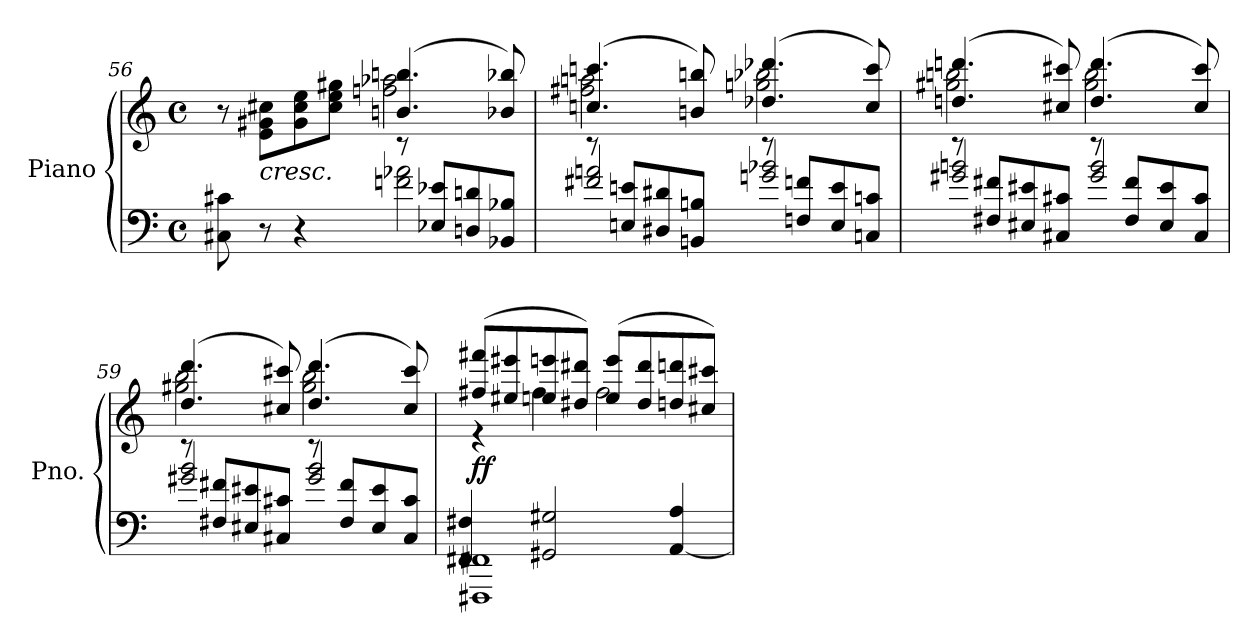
**kern	**kern	**dynam
*part1	*part1	*part1
*staff2	*staff1	*staff1/2
*I"Piano	*	*
*I'Pno.	*	*
*clefF4	*clefG2	*
*k[]	*k[]	*
*M4/4	*M4/4	*
*met(c)	*met(c)	*
=56	=56	=56
*^	*^	*
8C#X\ 8c#X\	2ryy	8r	2ryy	.
!	!	!LO:TX:b:i:t=cresc.	!	!
8r	.	8e\ 8g#X\ 8cc#X\L	.	.
4r	.	8g#\ 8cc#\ 8ee\	.	.
.	.	8cc#\ 8ee\ 8gg#X\J	.	.
8r	2fn\ 2a-X\	(>4.bn/ 4.bbn/	2ffn\ 2aa-X\	.
8E-X/ 8e-X/L	.	.	.	.
8Dn/ 8dn/	.	.	.	.
8BB-X/ 8B-X/J	.	8b-X/ 8bb-X/)	.	.
=57	=57	=57	=57	=57
8r	2f#X/ 2an/	(>4.ccn/ 4.cccn/	2ff#X\ 2aan\	.
8En/ 8en/L	.	.	.	.
8D#X/ 8d#X/	.	.	.	.
8BBn/ 8Bn/J	.	8bn/ 8bbn/)	.	.
8r	2gn/ 2b-X/	(>4.dd-X/ 4.ddd-X/	2ggn\ 2bb-X\	.
8Fn/ 8fn/L	.	.	.	.
8E/ 8e/	.	.	.	.
8Cn/ 8cn/J	.	8cc/ 8ccc/)	.	.
!!LO:PB:g=z	!!
=58	=58	=58	=58	=58
8r	2g#X/ 2bn/	(>4.ddn/ 4.dddn/	2gg#X\ 2bbn\	.
8F#X/ 8f#X/L	.	.	.	.
8E#X/ 8e#X/	.	.	.	.
8C#X/ 8c#X/J	.	8cc#X/ 8ccc#X/)	.	.
8r	2g#/ 2b/	(>4.dd/ 4.ddd/	2gg#\ 2bb\	.
8F#/ 8f#/L	.	.	.	.
8E#/ 8e#/	.	.	.	.
8C#/ 8c#/J	.	8cc#/ 8ccc#/)	.	.
=59	=59	=59	=59	=59
8r	2g#X/ 2b/	(>4.dd/ 4.ddd/	2gg#X\ 2bb\	.
8F#X/ 8f#X/L	.	.	.	.
8E#X/ 8e#X/	.	.	.	.
8C#X/ 8c#X/J	.	8cc#X/ 8ccc#X/)	.	.
8r	2g#/ 2b/	(>4.dd/ 4.ddd/	2gg#\ 2bb\	.
8F#/ 8f#/L	.	.	.	.
8E#/ 8e#/	.	.	.	.
8C#/ 8c#/J	.	8cc#/ 8ccc#/)	.	.
=60	=60	=60	=60	=60
!	!	!	!	!LO:DY:b
1FFF#X 1FF#X	4FF#/ 4F#X/	(>8ff#X/ 8fff#X/L	4r	ff
.	.	8ee#X/ 8eee#X/	.	.
.	2GG#X/ 2G#X/	8een/ 8eeen/	4ff#\	.
.	.	8dd#X/ 8ddd#X/J)	.	.
.	.	(>8ee/ 8eee/L	2ff#\	.
.	.	8dd#/ 8ddd#/	.	.
.	[4AA/ 4A/	8ddn/ 8dddn/	.	.
.	.	8cc#X/ 8ccc#X/J)	.	.
*v	*v	*	*	*
*	*v	*v	*
=	=	=
*-	*-	*-
